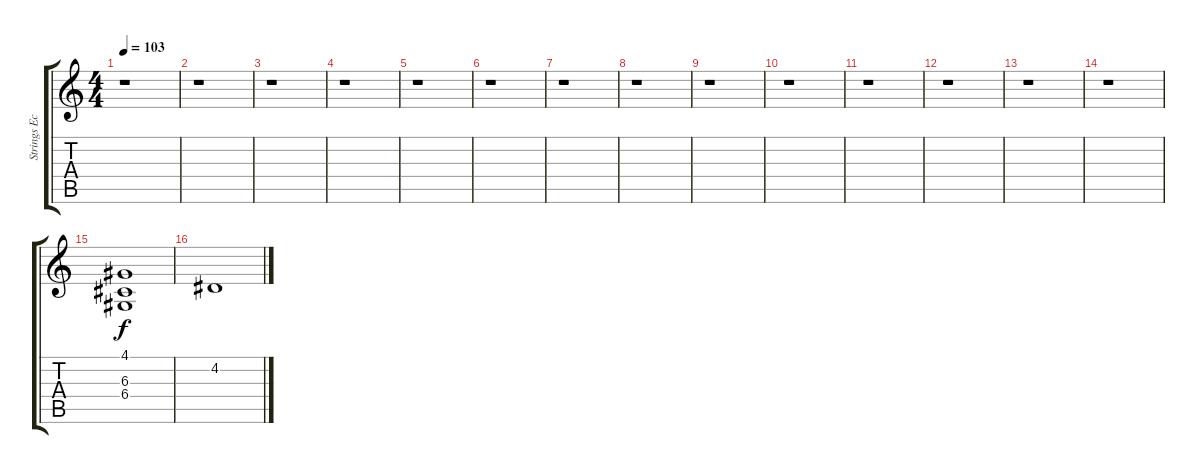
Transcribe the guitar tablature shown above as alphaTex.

\track ("Strings Echo" "Strings Ec") {instrument pad4choir}
\staff {score tabs}
\tuning (E4 B3 G3 D3 A2 E2) {hide}
\ts (4 4)
\tempo 103
\clef g2
\ks c
r.1{dy f} |
r.1 |
r.1 |
r.1 |
r.1 |
r.1 |
r.1 |
r.1 |
r.1 |
r.1 |
r.1 |
r.1 |
r.1 |
r.1 |
(4.1 6.3 6.4).1 |
4.2.1
